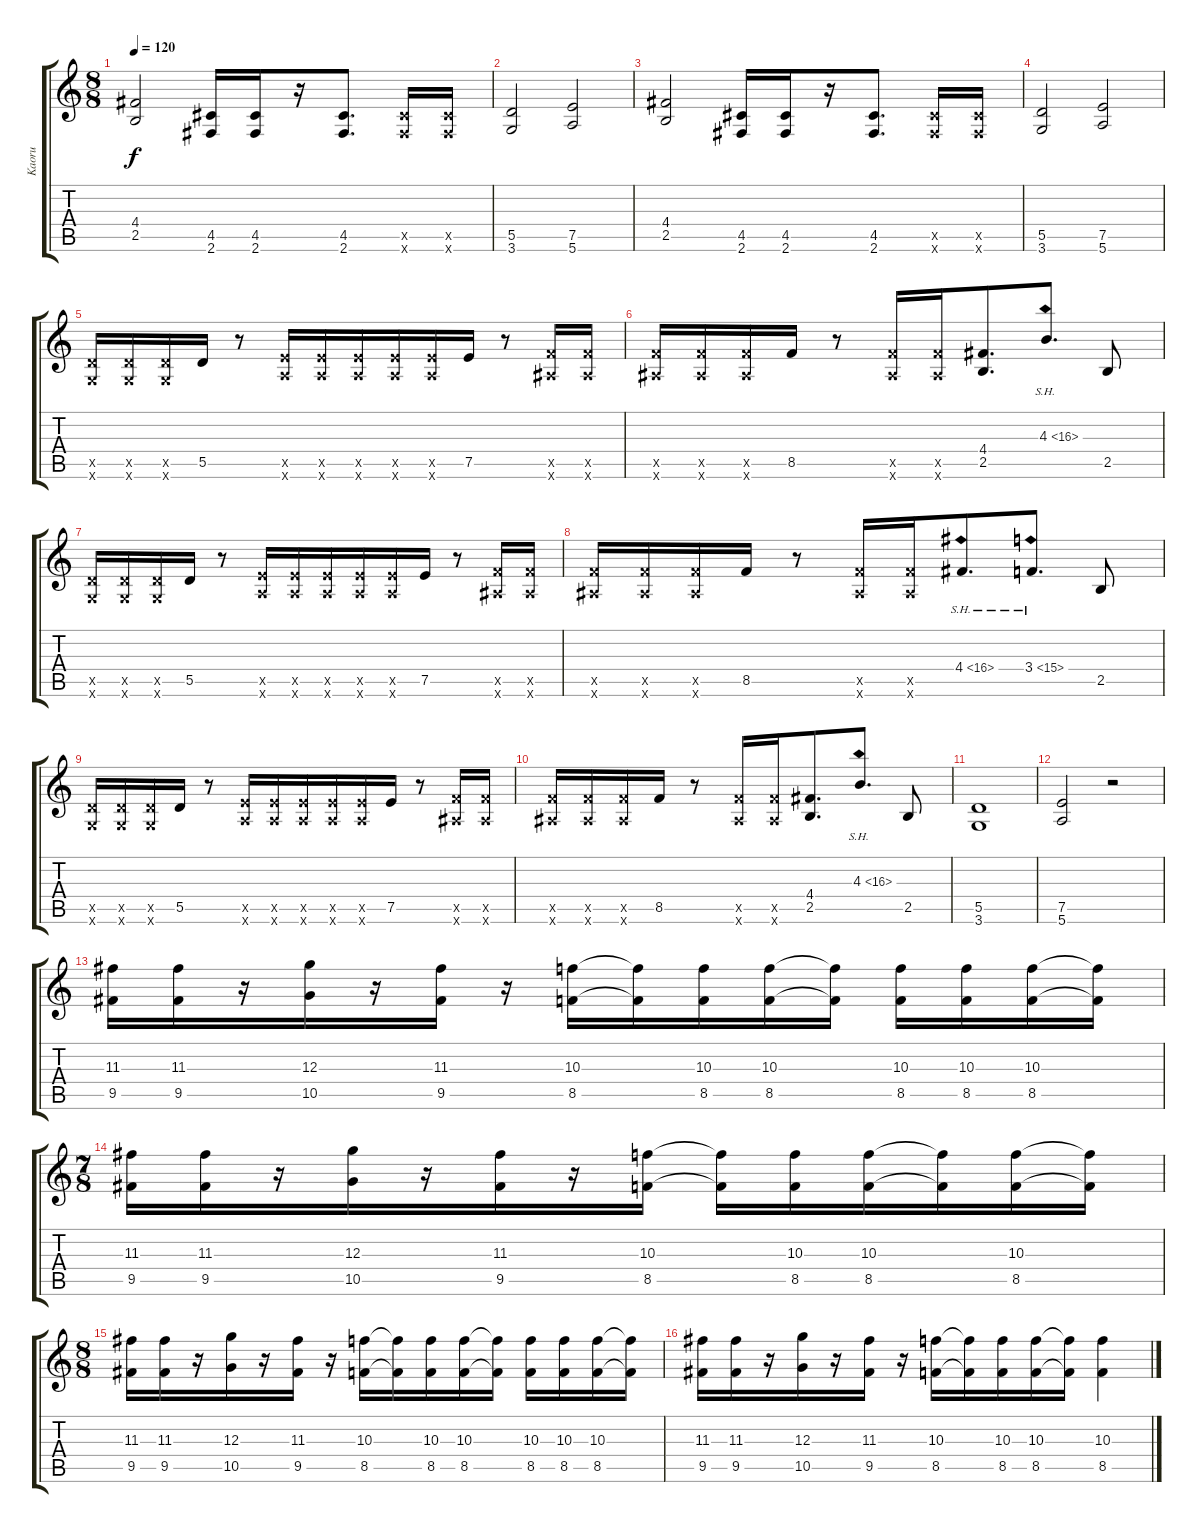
\track ("Kaoru" "Kaoru") {instrument overdrivenguitar}
\staff {score tabs}
\tuning (E4 B3 G3 D3 A2 E2) {hide}
\ts (8 8)
\tempo 120
\clef g2
\ks c
(4.4 2.5).2{dy f} (4.5 2.6).16 (4.5 2.6).16 r.16 (4.5 2.6).8{d} (4.5{x} 2.6{x}).16 (4.5{x} 2.6{x}).16 |
(5.5 3.6).2 (7.5 5.6).2 |
(4.4 2.5).2 (4.5 2.6).16 (4.5 2.6).16 r.16 (4.5 2.6).8{d} (4.5{x} 2.6{x}).16 (4.5{x} 2.6{x}).16 |
(5.5 3.6).2 (7.5 5.6).2 |
(5.5{x} 3.6{x}).16 (5.5{x} 3.6{x}).16 (5.5{x} 3.6{x}).16 5.5.16 r.8 (7.5{x} 5.6{x}).16 (7.5{x} 5.6{x}).16 (7.5{x} 5.6{x}).16 (7.5{x} 5.6{x}).16 (7.5{x} 5.6{x}).16 7.5.16 r.8 (8.5{x} 6.6{x}).16 (8.5{x} 6.6{x}).16 |
(8.5{x} 6.6{x}).16 (8.5{x} 6.6{x}).16 (8.5{x} 6.6{x}).16 8.5.16 r.8 (8.5{x} 6.6{x}).16 (8.5{x} 6.6{x}).16 (4.4 2.5).8{d} 4.3{sh 12}.8{d} 2.5.8 |
(5.5{x} 3.6{x}).16 (5.5{x} 3.6{x}).16 (5.5{x} 3.6{x}).16 5.5.16 r.8 (7.5{x} 5.6{x}).16 (7.5{x} 5.6{x}).16 (7.5{x} 5.6{x}).16 (7.5{x} 5.6{x}).16 (7.5{x} 5.6{x}).16 7.5.16 r.8 (8.5{x} 6.6{x}).16 (8.5{x} 6.6{x}).16 |
(8.5{x} 6.6{x}).16 (8.5{x} 6.6{x}).16 (8.5{x} 6.6{x}).16 8.5.16 r.8 (8.5{x} 6.6{x}).16 (8.5{x} 6.6{x}).16 4.4{sh 12}.8{d} 3.4{sh 12}.8{d} 2.5.8 |
(5.5{x} 3.6{x}).16 (5.5{x} 3.6{x}).16 (5.5{x} 3.6{x}).16 5.5.16 r.8 (7.5{x} 5.6{x}).16 (7.5{x} 5.6{x}).16 (7.5{x} 5.6{x}).16 (7.5{x} 5.6{x}).16 (7.5{x} 5.6{x}).16 7.5.16 r.8 (8.5{x} 6.6{x}).16 (8.5{x} 6.6{x}).16 |
(8.5{x} 6.6{x}).16 (8.5{x} 6.6{x}).16 (8.5{x} 6.6{x}).16 8.5.16 r.8 (8.5{x} 6.6{x}).16 (8.5{x} 6.6{x}).16 (4.4 2.5).8{d} 4.3{sh 12}.8{d} 2.5.8 |
(5.5 3.6).1 |
(7.5 5.6).2 r.2 |
(11.3 9.5).16 (11.3 9.5).16 r.16 (12.3 10.5).16 r.16 (11.3 9.5).16 r.16 (10.3 8.5).16 (10.3{t} 8.5{t}).16 (10.3 8.5).16 (10.3 8.5).16 (10.3{t} 8.5{t}).16 (10.3 8.5).16 (10.3 8.5).16 (10.3 8.5).16 (10.3{t} 8.5{t}).16 |
\ts (7 8)
(11.3 9.5).16 (11.3 9.5).16 r.16 (12.3 10.5).16 r.16 (11.3 9.5).16 r.16 (10.3 8.5).16 (10.3{t} 8.5{t}).16 (10.3 8.5).16 (10.3 8.5).16 (10.3{t} 8.5{t}).16 (10.3 8.5).16 (10.3{t} 8.5{t}).16 |
\ts (8 8)
(11.3 9.5).16 (11.3 9.5).16 r.16 (12.3 10.5).16 r.16 (11.3 9.5).16 r.16 (10.3 8.5).16 (10.3{t} 8.5{t}).16 (10.3 8.5).16 (10.3 8.5).16 (10.3{t} 8.5{t}).16 (10.3 8.5).16 (10.3 8.5).16 (10.3 8.5).16 (10.3{t} 8.5{t}).16 |
(11.3 9.5).16 (11.3 9.5).16 r.16 (12.3 10.5).16 r.16 (11.3 9.5).16 r.16 (10.3 8.5).16 (10.3{t} 8.5{t}).16 (10.3 8.5).16 (10.3 8.5).16 (10.3{t} 8.5{t}).16 (10.3 8.5).4
